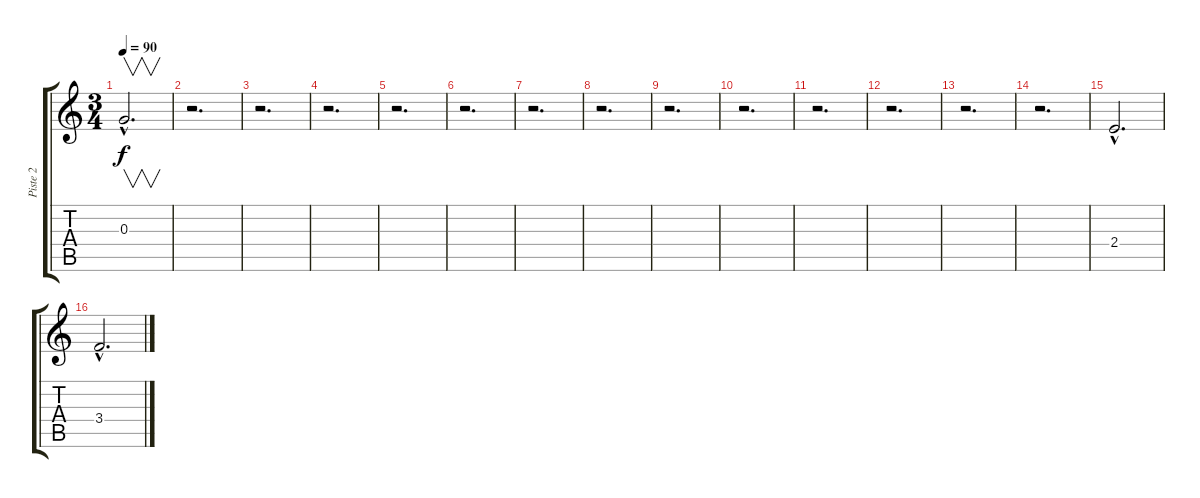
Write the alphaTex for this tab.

\track ("Piste 2" "Piste 2") {instrument distortionguitar}
\staff {score tabs}
\tuning (E4 B3 G3 D3 A2 E2) {hide}
\ts (3 4)
\tempo 90
\clef g2
\ks c
0.3{hac}.2{v d dy f} |
r.2{d} |
r.2{d} |
r.2{d} |
r.2{d} |
r.2{d} |
r.2{d} |
r.2{d} |
r.2{d} |
r.2{d} |
r.2{d} |
r.2{d} |
r.2{d} |
r.2{d} |
2.4{hac}.2{d} |
3.4{hac}.2{d}
